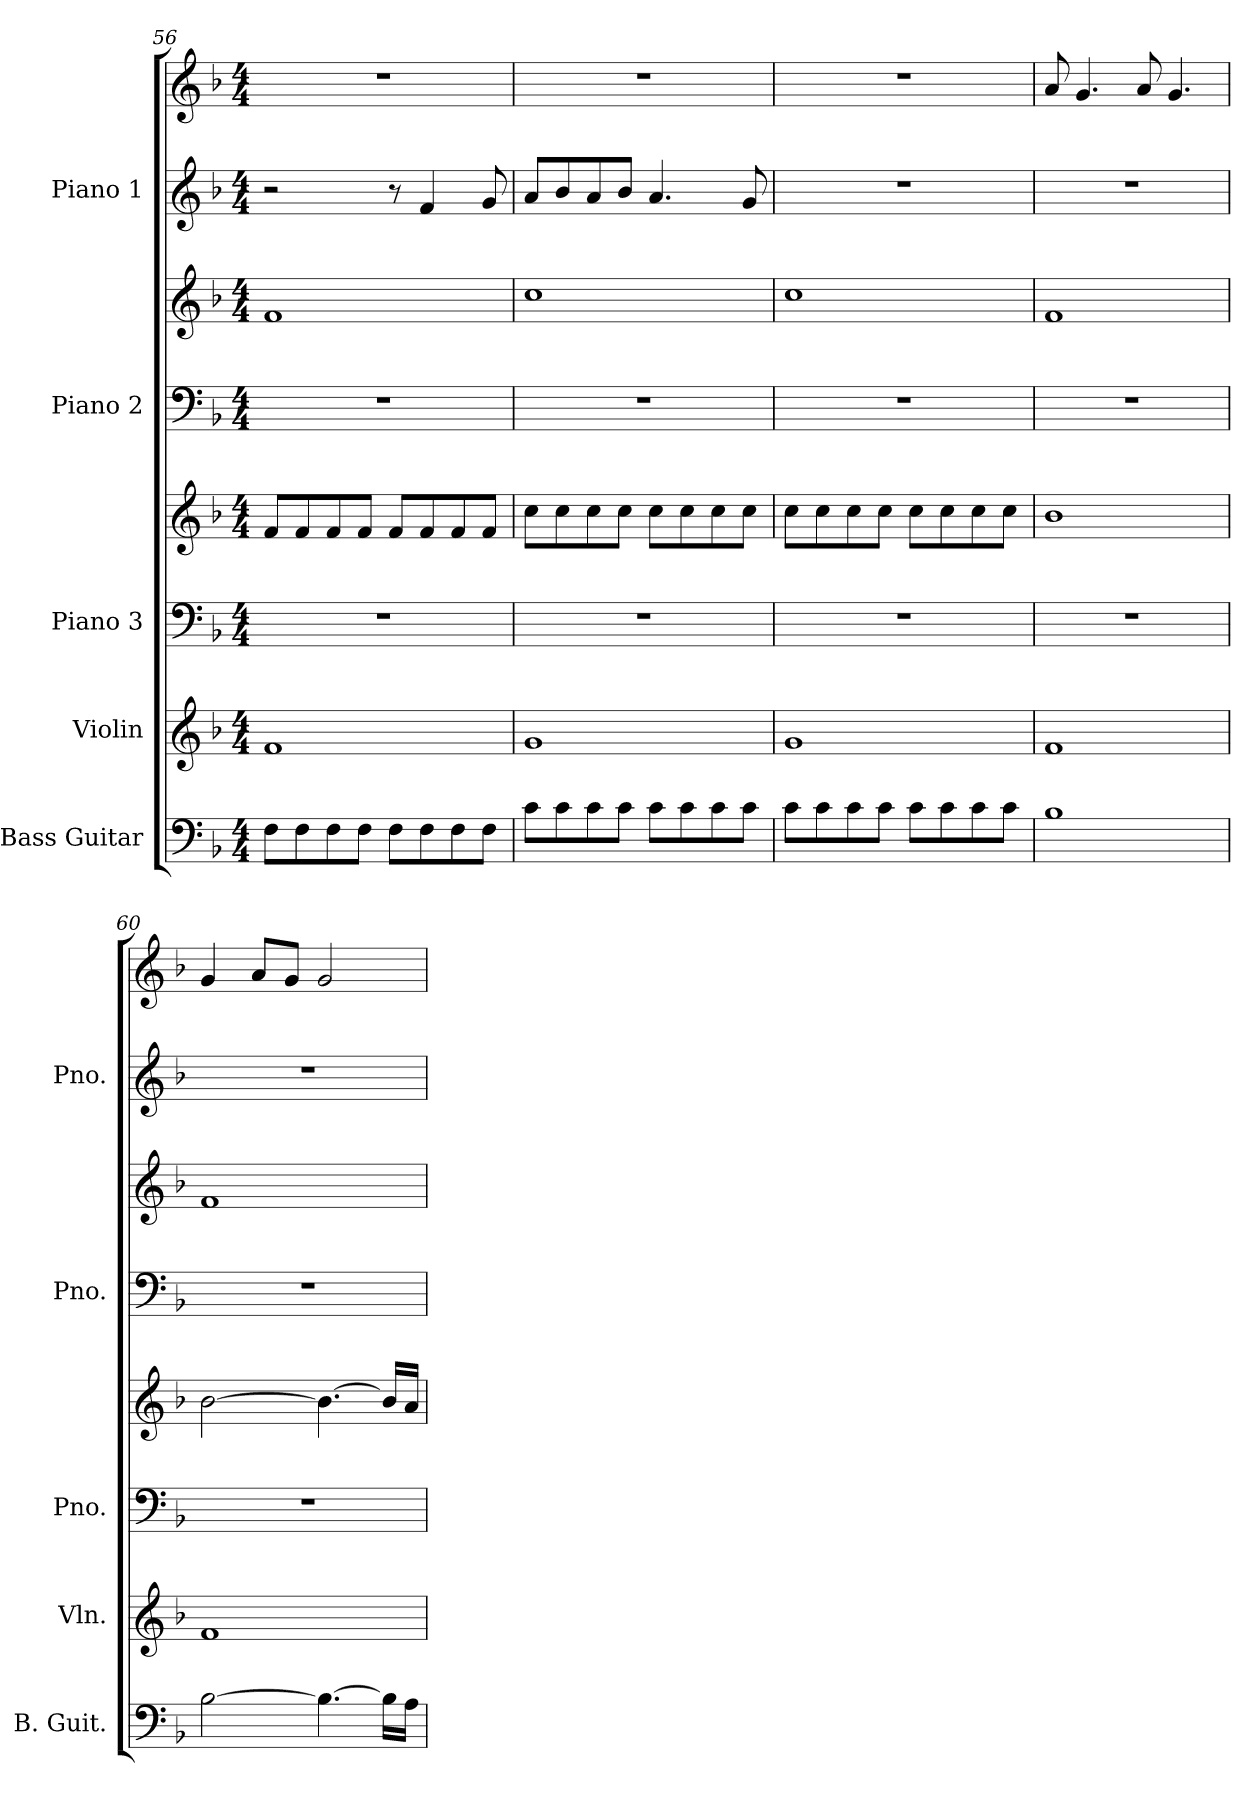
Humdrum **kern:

**kern	**kern	**kern	**kern	**kern	**kern	**kern	**kern
*part5	*part4	*part3	*part3	*part2	*part2	*part1	*part1
*staff8	*staff7	*staff6	*staff5	*staff4	*staff3	*staff2	*staff1
*I"Bass Guitar	*I"Violin	*I"Piano 3	*	*I"Piano 2	*	*I"Piano 1	*
*I'B. Guit.	*I'Vln.	*I'Pno.	*	*I'Pno.	*	*I'Pno.	*
*clefF4	*clefG2	*clefF4	*clefG2	*clefF4	*clefG2	*clefG2	*clefG2
*ITrd7c12	*	*	*	*	*	*	*
*k[b-]	*k[b-]	*k[b-]	*k[b-]	*k[b-]	*k[b-]	*k[b-]	*k[b-]
*M4/4	*M4/4	*M4/4	*M4/4	*M4/4	*M4/4	*M4/4	*M4/4
=56	=56	=56	=56	=56	=56	=56	=56
8FF\L	1f	1r	8f/L	1r	1f	2r	1r
8FF\	.	.	8f/	.	.	.	.
8FF\	.	.	8f/	.	.	.	.
8FF\J	.	.	8f/J	.	.	.	.
8FF\L	.	.	8f/L	.	.	8r	.
8FF\	.	.	8f/	.	.	4f/	.
8FF\	.	.	8f/	.	.	.	.
8FF\J	.	.	8f/J	.	.	8g/	.
!!LO:PB:g=z
=57	=57	=57	=57	=57	=57	=57	=57
8C\L	1g	1r	8cc\L	1r	1cc	8a/L	1r
8C\	.	.	8cc\	.	.	8b-/	.
8C\	.	.	8cc\	.	.	8a/	.
8C\J	.	.	8cc\J	.	.	8b-/J	.
8C\L	.	.	8cc\L	.	.	4.a/	.
8C\	.	.	8cc\	.	.	.	.
8C\	.	.	8cc\	.	.	.	.
8C\J	.	.	8cc\J	.	.	8g/	.
=58	=58	=58	=58	=58	=58	=58	=58
8C\L	1g	1r	8cc\L	1r	1cc	1r	1r
8C\	.	.	8cc\	.	.	.	.
8C\	.	.	8cc\	.	.	.	.
8C\J	.	.	8cc\J	.	.	.	.
8C\L	.	.	8cc\L	.	.	.	.
8C\	.	.	8cc\	.	.	.	.
8C\	.	.	8cc\	.	.	.	.
8C\J	.	.	8cc\J	.	.	.	.
=59	=59	=59	=59	=59	=59	=59	=59
1BB-	1f	1r	1b-	1r	1f	1r	8a/
.	.	.	.	.	.	.	4.g/
.	.	.	.	.	.	.	8a/
.	.	.	.	.	.	.	4.g/
=60	=60	=60	=60	=60	=60	=60	=60
[2BB-\	1f	1r	[2b-\	1r	1f	1r	4g/
.	.	.	.	.	.	.	8a/L
.	.	.	.	.	.	.	8g/J
4.BB-\_	.	.	4.b-\_	.	.	.	2g/
16BB-\LL]	.	.	16b-/LL]	.	.	.	.
16AA\JJ	.	.	16a/JJ	.	.	.	.
=	=	=	=	=	=	=	=
*-	*-	*-	*-	*-	*-	*-	*-
